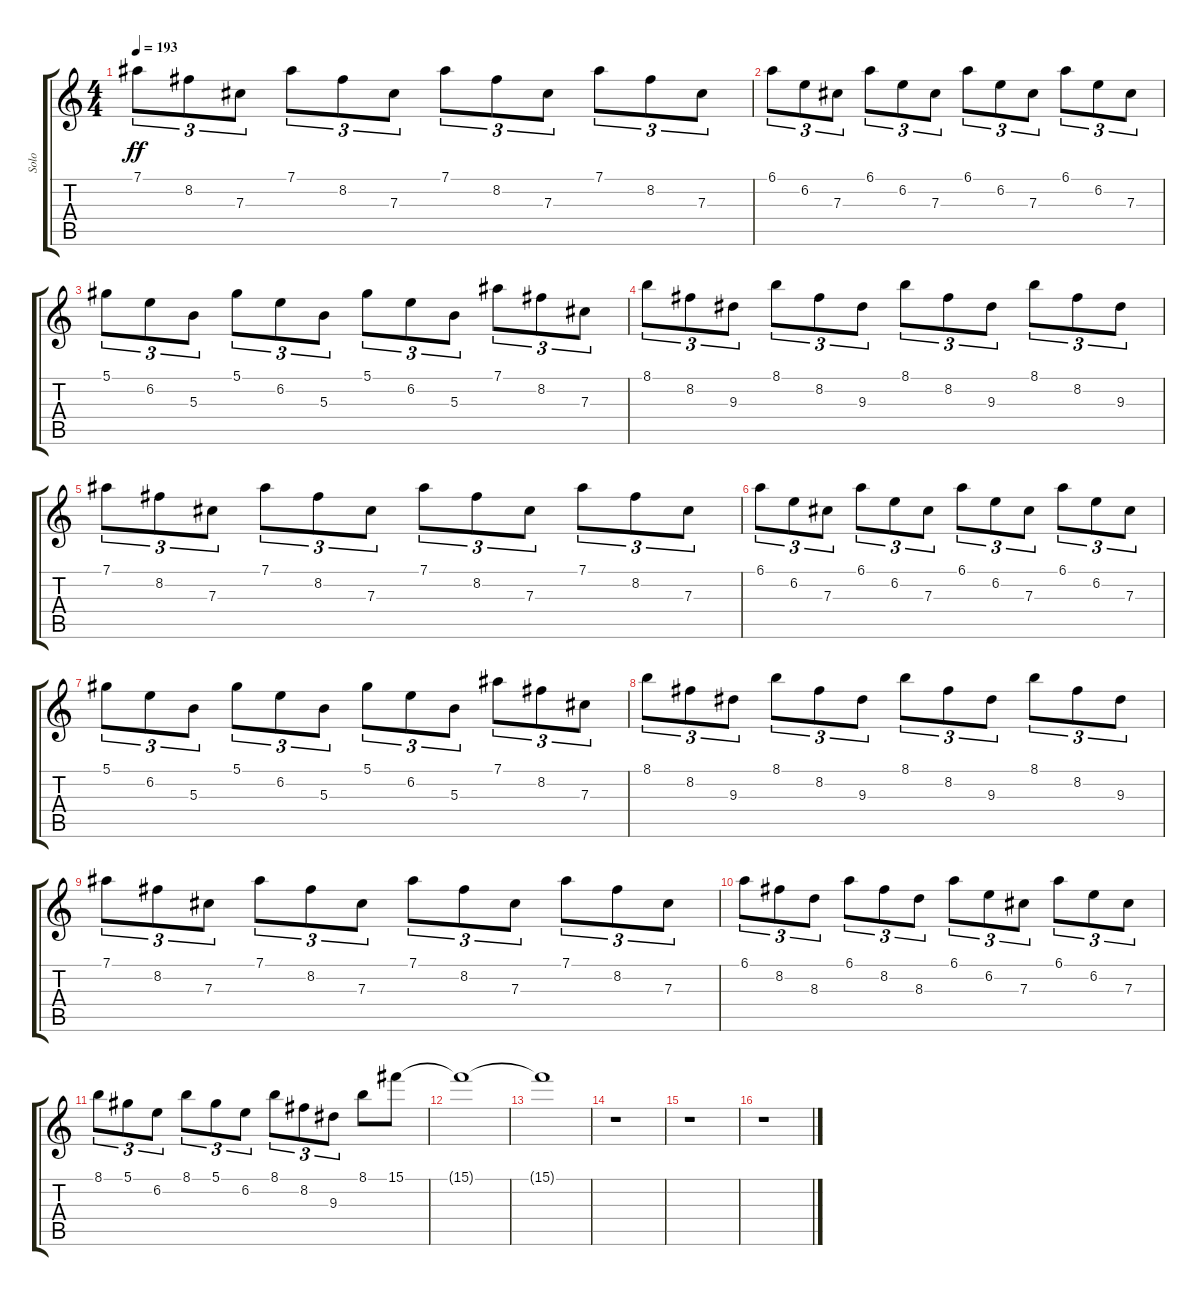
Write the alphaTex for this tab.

\track ("Solo" "Solo") {instrument distortionguitar}
\staff {score tabs}
\tuning (Eb4 Bb3 Gb3 Db3 Ab2 Eb2) {hide}
\ts (4 4)
\tempo 193
\clef g2
\ks c
7.1.8{tu (3 2) dy ff} 8.2.8{tu (3 2)} 7.3.8{tu (3 2)} 7.1.8{tu (3 2)} 8.2.8{tu (3 2)} 7.3.8{tu (3 2)} 7.1.8{tu (3 2)} 8.2.8{tu (3 2)} 7.3.8{tu (3 2)} 7.1.8{tu (3 2)} 8.2.8{tu (3 2)} 7.3.8{tu (3 2)} |
6.1.8{tu (3 2)} 6.2.8{tu (3 2)} 7.3.8{tu (3 2)} 6.1.8{tu (3 2)} 6.2.8{tu (3 2)} 7.3.8{tu (3 2)} 6.1.8{tu (3 2)} 6.2.8{tu (3 2)} 7.3.8{tu (3 2)} 6.1.8{tu (3 2)} 6.2.8{tu (3 2)} 7.3.8{tu (3 2)} |
5.1.8{tu (3 2)} 6.2.8{tu (3 2)} 5.3.8{tu (3 2)} 5.1.8{tu (3 2)} 6.2.8{tu (3 2)} 5.3.8{tu (3 2)} 5.1.8{tu (3 2)} 6.2.8{tu (3 2)} 5.3.8{tu (3 2)} 7.1.8{tu (3 2)} 8.2.8{tu (3 2)} 7.3.8{tu (3 2)} |
8.1.8{tu (3 2)} 8.2.8{tu (3 2)} 9.3.8{tu (3 2)} 8.1.8{tu (3 2)} 8.2.8{tu (3 2)} 9.3.8{tu (3 2)} 8.1.8{tu (3 2)} 8.2.8{tu (3 2)} 9.3.8{tu (3 2)} 8.1.8{tu (3 2)} 8.2.8{tu (3 2)} 9.3.8{tu (3 2)} |
7.1.8{tu (3 2)} 8.2.8{tu (3 2)} 7.3.8{tu (3 2)} 7.1.8{tu (3 2)} 8.2.8{tu (3 2)} 7.3.8{tu (3 2)} 7.1.8{tu (3 2)} 8.2.8{tu (3 2)} 7.3.8{tu (3 2)} 7.1.8{tu (3 2)} 8.2.8{tu (3 2)} 7.3.8{tu (3 2)} |
6.1.8{tu (3 2)} 6.2.8{tu (3 2)} 7.3.8{tu (3 2)} 6.1.8{tu (3 2)} 6.2.8{tu (3 2)} 7.3.8{tu (3 2)} 6.1.8{tu (3 2)} 6.2.8{tu (3 2)} 7.3.8{tu (3 2)} 6.1.8{tu (3 2)} 6.2.8{tu (3 2)} 7.3.8{tu (3 2)} |
5.1.8{tu (3 2)} 6.2.8{tu (3 2)} 5.3.8{tu (3 2)} 5.1.8{tu (3 2)} 6.2.8{tu (3 2)} 5.3.8{tu (3 2)} 5.1.8{tu (3 2)} 6.2.8{tu (3 2)} 5.3.8{tu (3 2)} 7.1.8{tu (3 2)} 8.2.8{tu (3 2)} 7.3.8{tu (3 2)} |
8.1.8{tu (3 2)} 8.2.8{tu (3 2)} 9.3.8{tu (3 2)} 8.1.8{tu (3 2)} 8.2.8{tu (3 2)} 9.3.8{tu (3 2)} 8.1.8{tu (3 2)} 8.2.8{tu (3 2)} 9.3.8{tu (3 2)} 8.1.8{tu (3 2)} 8.2.8{tu (3 2)} 9.3.8{tu (3 2)} |
7.1.8{tu (3 2)} 8.2.8{tu (3 2)} 7.3.8{tu (3 2)} 7.1.8{tu (3 2)} 8.2.8{tu (3 2)} 7.3.8{tu (3 2)} 7.1.8{tu (3 2)} 8.2.8{tu (3 2)} 7.3.8{tu (3 2)} 7.1.8{tu (3 2)} 8.2.8{tu (3 2)} 7.3.8{tu (3 2)} |
6.1.8{tu (3 2)} 8.2.8{tu (3 2)} 8.3.8{tu (3 2)} 6.1.8{tu (3 2)} 8.2.8{tu (3 2)} 8.3.8{tu (3 2)} 6.1.8{tu (3 2)} 6.2.8{tu (3 2)} 7.3.8{tu (3 2)} 6.1.8{tu (3 2)} 6.2.8{tu (3 2)} 7.3.8{tu (3 2)} |
8.1.8{tu (3 2)} 5.1.8{tu (3 2)} 6.2.8{tu (3 2)} 8.1.8{tu (3 2)} 5.1.8{tu (3 2)} 6.2.8{tu (3 2)} 8.1.8{tu (3 2)} 8.2.8{tu (3 2)} 9.3.8{tu (3 2)} 8.1.8 15.1.8{volume 14} |
15.1{t}.1 |
15.1{t}.1 |
r.1 |
r.1 |
r.1
